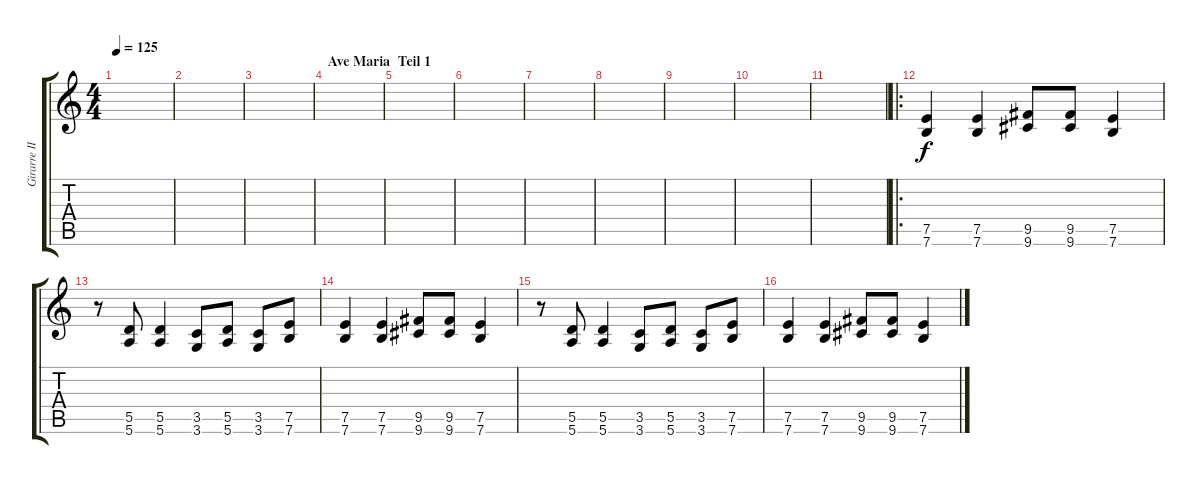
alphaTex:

\track ("Girarre II" "Girarre II") {instrument distortionguitar}
\staff {score tabs}
\tuning (E4 B3 G3 D3 A2 E2) {hide}
\ts (4 4)
\tempo 125
\clef g2
\ks c
|
|
|
\section ("" "Ave Maria")
|
\section ("" "Teil 1")
|
|
|
|
|
|
|
\ro
(7.5 7.6).4{volume 12} (7.5 7.6).4 (9.5 9.6).8 (9.5 9.6).8 (7.5 7.6).4 |
r.8 (5.5 5.6).8 (5.5 5.6).4 (3.5 3.6).8 (5.5 5.6).8 (3.5 3.6).8 (7.5 7.6).8 |
(7.5 7.6).4 (7.5 7.6).4 (9.5 9.6).8 (9.5 9.6).8 (7.5 7.6).4 |
r.8 (5.5 5.6).8 (5.5 5.6).4 (3.5 3.6).8 (5.5 5.6).8 (3.5 3.6).8 (7.5 7.6).8 |
(7.5 7.6).4 (7.5 7.6).4 (9.5 9.6).8 (9.5 9.6).8 (7.5 7.6).4
